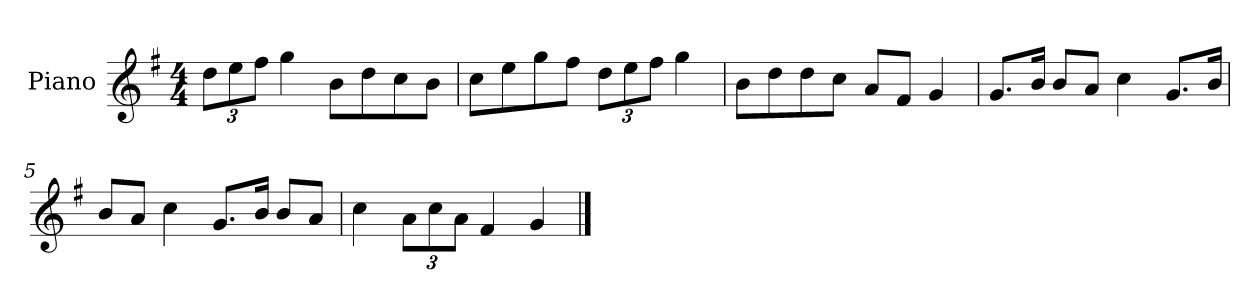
**kern
*part1
*staff1
*I"Piano
*I'P-no
*clefG2
*k[f#]
*M4/4
*MM90
*Xbrackettup
=1
12dd\L
12ee\
12ff#\J
4gg\
8b\L
8dd\
8cc\
8b\J
=2
8cc\L
8ee\
8gg\
8ff#\J
12dd\L
12ee\
12ff#\J
4gg\
=3
8b\L
8dd\
8dd\
8cc\J
8a/L
8f#/J
4g/
=4
8.g/L
16b/Jk
8b/L
8a/J
4cc\
8.g/L
16b/Jk
=5
8b/L
8a/J
4cc\
8.g/L
16b/Jk
8b/L
8a/J
!!LO:LB:g=z
=6
4cc\
12a\L
12cc\
12a\J
4f#/
4g/
==
*-
